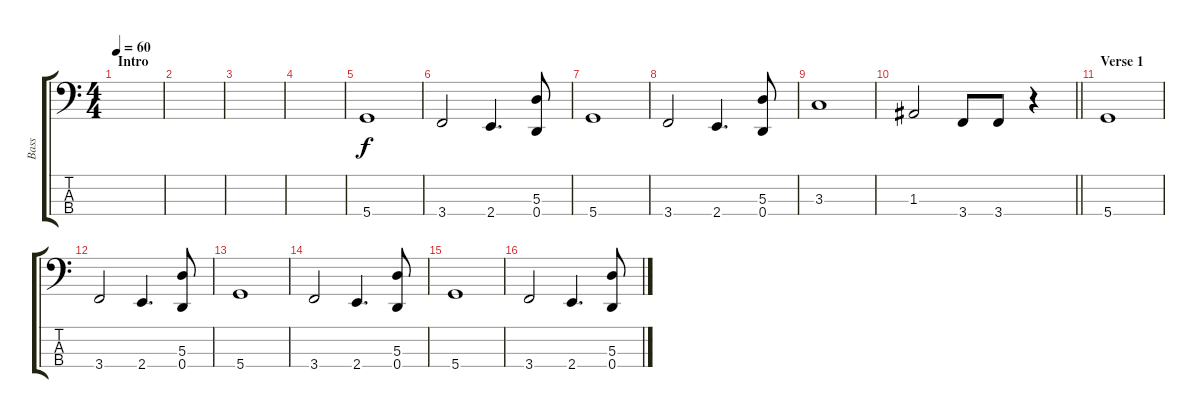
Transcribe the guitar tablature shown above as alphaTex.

\track ("Bass" "Bass") {instrument electricbasspick}
\staff {score tabs}
\tuning (G2 D2 A1 D1) {hide}
\ts (4 4)
\section ("" "Intro")
\tempo 60
\clef f4
\ks c
|
|
|
|
5.4.1 |
3.4.2 2.4.4{d} (5.3 0.4).8 |
5.4.1 |
3.4.2 2.4.4{d} (5.3 0.4).8 |
3.3.1 |
\barLineRight lightlight
1.3.2 3.4.8 3.4.8 r.4 |
\section ("" "Verse 1")
5.4.1 |
3.4.2 2.4.4{d} (5.3 0.4).8 |
5.4.1 |
3.4.2 2.4.4{d} (5.3 0.4).8 |
5.4.1 |
3.4.2 2.4.4{d} (5.3 0.4).8
